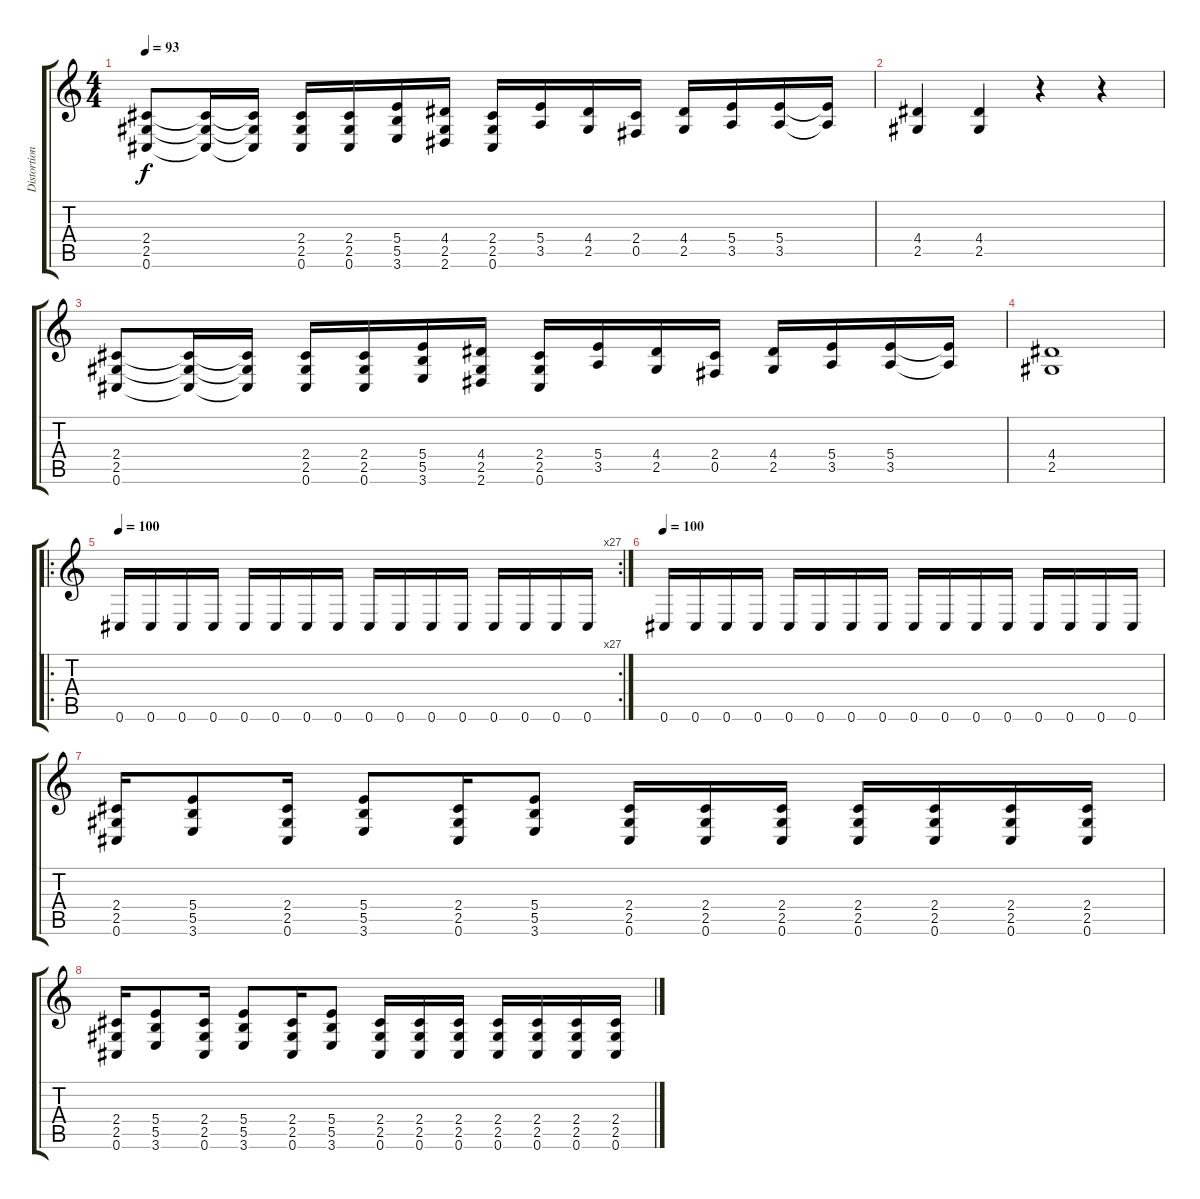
\track ("Distortion" "Distortion") {instrument distortionguitar}
\staff {score tabs}
\tuning (Db4 Ab3 E3 B2 Gb2 Db2) {hide}
\ts (4 4)
\tempo 93
\clef g2
\ks c
(2.4 2.5 0.6).8{dy f} (2.4{t} 2.5{t} 0.6{t}).16 (2.4{t} 2.5{t} 0.6{t}).16 (2.4 2.5 0.6).16 (2.4 2.5 0.6).16 (5.4 5.5 3.6).16 (4.4 2.5 2.6).16 (2.4 2.5 0.6).16 (5.4 3.5).16 (4.4 2.5).16 (2.4 0.5).16 (4.4 2.5).16 (5.4 3.5).16 (5.4 3.5).16 (5.4{t} 3.5{t}).16 |
(4.4 2.5).4 (4.4 2.5).4 r.4 r.4 |
(2.4 2.5 0.6).8 (2.4{t} 2.5{t} 0.6{t}).16 (2.4{t} 2.5{t} 0.6{t}).16 (2.4 2.5 0.6).16 (2.4 2.5 0.6).16 (5.4 5.5 3.6).16 (4.4 2.5 2.6).16 (2.4 2.5 0.6).16 (5.4 3.5).16 (4.4 2.5).16 (2.4 0.5).16 (4.4 2.5).16 (5.4 3.5).16 (5.4 3.5).16 (5.4{t} 3.5{t}).16 |
(4.4 2.5).1 |
\ro
\rc 27
\tempo 100
0.6.16 0.6.16 0.6.16 0.6.16 0.6.16 0.6.16 0.6.16 0.6.16 0.6.16 0.6.16 0.6.16 0.6.16 0.6.16 0.6.16 0.6.16 0.6.16 |
\tempo 100
0.6.16 0.6.16 0.6.16 0.6.16 0.6.16 0.6.16 0.6.16 0.6.16 0.6.16 0.6.16 0.6.16 0.6.16 0.6.16 0.6.16 0.6.16 0.6.16 |
(2.4 2.5 0.6).16 (5.4 5.5 3.6).8 (2.4 2.5 0.6).16 (5.4 5.5 3.6).8 (2.4 2.5 0.6).16 (5.4 5.5 3.6).8 (2.4 2.5 0.6).16 (2.4 2.5 0.6).16 (2.4 2.5 0.6).16 (2.4 2.5 0.6).16 (2.4 2.5 0.6).16 (2.4 2.5 0.6).16 (2.4 2.5 0.6).16 |
(2.4 2.5 0.6).16 (5.4 5.5 3.6).8 (2.4 2.5 0.6).16 (5.4 5.5 3.6).8 (2.4 2.5 0.6).16 (5.4 5.5 3.6).8 (2.4 2.5 0.6).16 (2.4 2.5 0.6).16 (2.4 2.5 0.6).16 (2.4 2.5 0.6).16 (2.4 2.5 0.6).16 (2.4 2.5 0.6).16 (2.4 2.5 0.6).16
